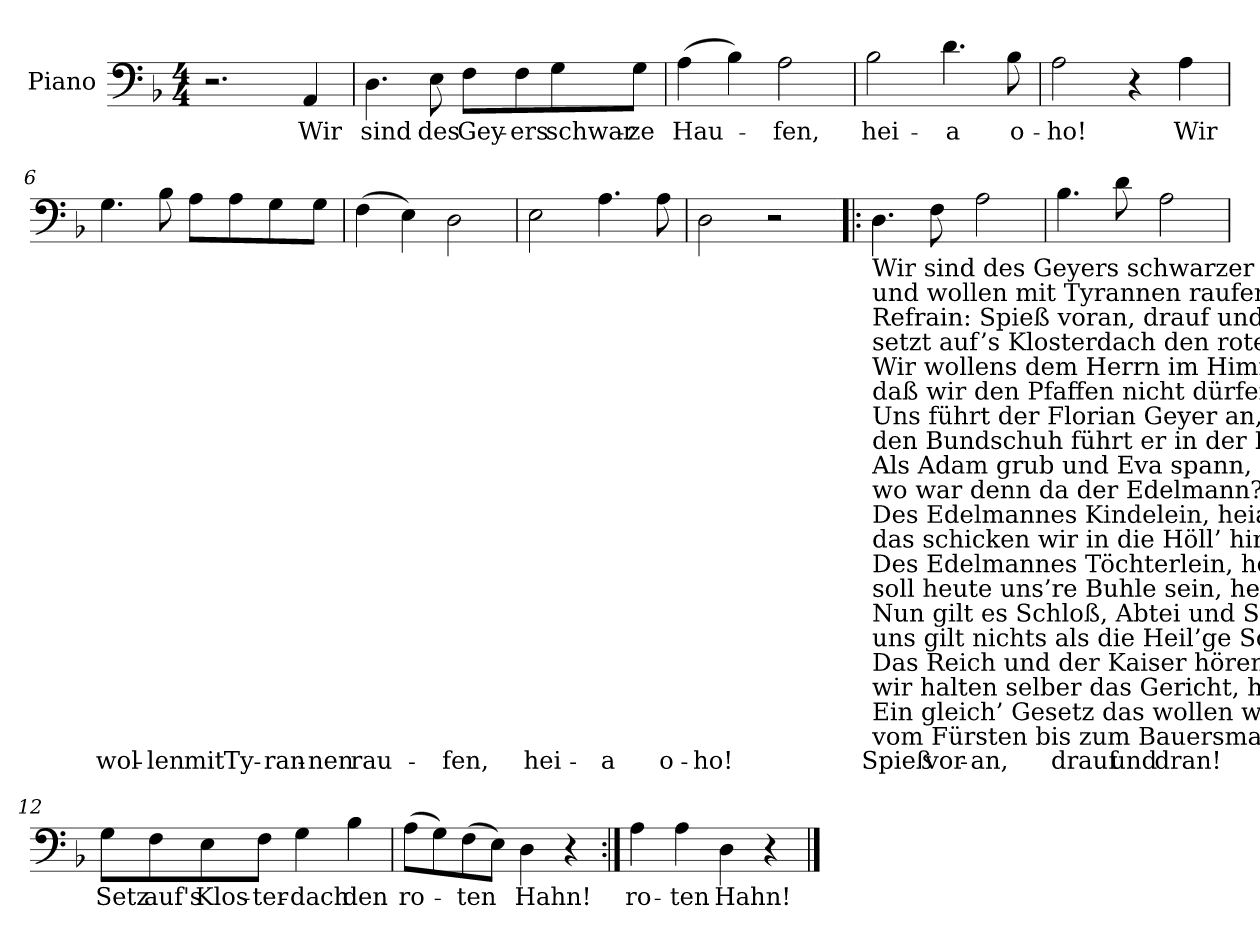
**kern	**text
*part1	*part1
*staff1	*staff1
*I"Piano	*
*I'Pno.	*
*clefF4	*
*k[b-]	*
*M4/4	*
=1	=1
2.r	.
!	!LO:LY:b
4AA/	Wir
=2	=2
!	!LO:LY:b
4.D\	sind
!	!LO:LY:b
8E\	des
!	!LO:LY:b
8F\L	Gey-
!	!LO:LY:b
8F\	-ers
!	!LO:LY:b
8G\	schwar-
!	!LO:LY:b
8G\J	-ze
=3	=3
!	!LO:LY:b
(>4A\	Hau-
4B-\)	.
!	!LO:LY:b
2A\	-fen,
=4	=4
!	!LO:LY:b
2B-\	hei-
!	!LO:LY:b
4.d\	-a
!	!LO:LY:b
8B-\	o-
=5	=5
!	!LO:LY:b
2A\	-ho!
4r	.
!	!LO:LY:b
4A\	Wir
!!LO:LB:g=z
=6	=6
!	!LO:LY:b
4.G\	wol-
!	!LO:LY:b
8B-\	-len
!	!LO:LY:b
8A\L	mit
!	!LO:LY:b
8A\	Ty-
!	!LO:LY:b
8G\	-ran-
!	!LO:LY:b
8G\J	-nen
=7	=7
!	!LO:LY:b
(>4F\	rau-
4E\)	.
!	!LO:LY:b
2D\	-fen,
=8	=8
!	!LO:LY:b
2E\	hei-
!	!LO:LY:b
4.A\	-a
!	!LO:LY:b
8A\	o-
=9	=9
!	!LO:LY:b
2D\	-ho!
2r	.
!!LO:LB:g=z
=10!|:	=10!|:
!LO:TX:b:t=Wir sind des Geyers schwarzer Haufen, heia hoho,	!
!LO:TX:b:t=und wollen mit Tyrannen raufen, heia hoho.	!
!LO:TX:b:t=Refrain&colon; Spieß voran, drauf und dran,	!
!LO:TX:b:t=setzt auf’s Klosterdach den roten Hahn!	!
!LO:TX:b:t=Wir wollens dem Herrn im Himmel klagen, kyrieleys,	!
!LO:TX:b:t=daß wir den Pfaffen nicht dürfen totschlagen, kyrieleys.	!
!LO:TX:b:t=Uns führt der Florian Geyer an, trotz Acht und Bann,	!
!LO:TX:b:t=den Bundschuh führt er in der Fahn’, hat Helm und Harnisch an.	!
!LO:TX:b:t=Als Adam grub und Eva spann, kyrieleys,	!
!LO:TX:b:t=wo war denn da der Edelmann? kyrieleys.	!
!LO:TX:b:t=Des Edelmannes Kindelein, heia hoho,	!
!LO:TX:b:t=das schicken wir in die Höll’ hinein, heia hoho.	!
!LO:TX:b:t=Des Edelmannes Töchterlein, heia hoho,	!
!LO:TX:b:t=soll heute uns’re Buhle sein, heia hoho.	!
!LO:TX:b:t=Nun gilt es Schloß, Abtei und Stift, heia hoho,	!
!LO:TX:b:t=uns gilt nichts als die Heil’ge Schrift, heia hoho.	!
!LO:TX:b:t=Das Reich und der Kaiser hören uns nicht, heia hoho,	!
!LO:TX:b:t=wir halten selber das Gericht, heia hoho.	!
!LO:TX:b:t=Ein gleich’ Gesetz das wollen wir han’, heia hoho,	!
!LO:TX:b:t=vom Fürsten bis zum Bauersmann, heia hoho.	!
!	!LO:LY:b
4.D\	Spieß
!	!LO:LY:b
8F\	vor-
!	!LO:LY:b
2A\	-an,
=11	=11
!	!LO:LY:b
4.B-\	drauf
!	!LO:LY:b
8d\	und
!	!LO:LY:b
2A\	dran!
=12	=12
!	!LO:LY:b
8G\L	Setz
!	!LO:LY:b
8F\	auf's
!	!LO:LY:b
8E\	Klos-
!	!LO:LY:b
8F\J	-ter-
!	!LO:LY:b
4G\	-dach
!	!LO:LY:b
4B-\	den
=13	=13
!	!LO:LY:b
(>8A\L	ro-
8G\)	.
!	!LO:LY:b
(>8F\	-ten
8E\J)	.
!	!LO:LY:b
4D\	Hahn!
4r	.
=14:|!	=14:|!
!	!LO:LY:b
4A\	ro-
!	!LO:LY:b
4A\	-ten
!	!LO:LY:b
4D\	Hahn!
4r	.
==	==
*-	*-
